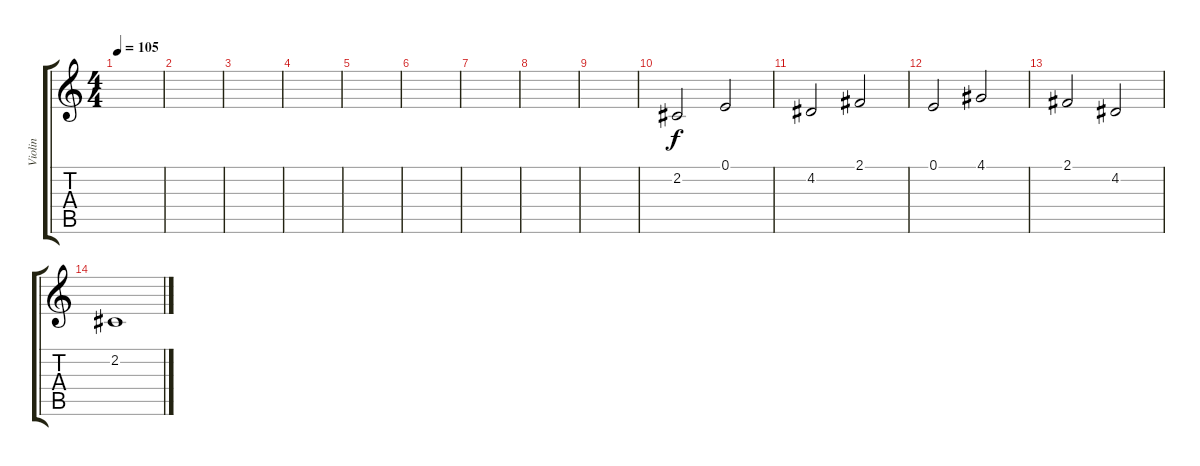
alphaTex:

\track ("Violin" "Violin") {instrument violin}
\staff {score tabs}
\tuning (E4 B3 G3 D3 A2 E2) {hide}
\ts (4 4)
\tempo 105
\clef g2
\ks c
|
|
|
|
|
|
|
|
|
2.2.2 0.1.2 |
4.2.2 2.1.2 |
0.1.2 4.1.2 |
2.1.2 4.2.2 |
2.2.1
